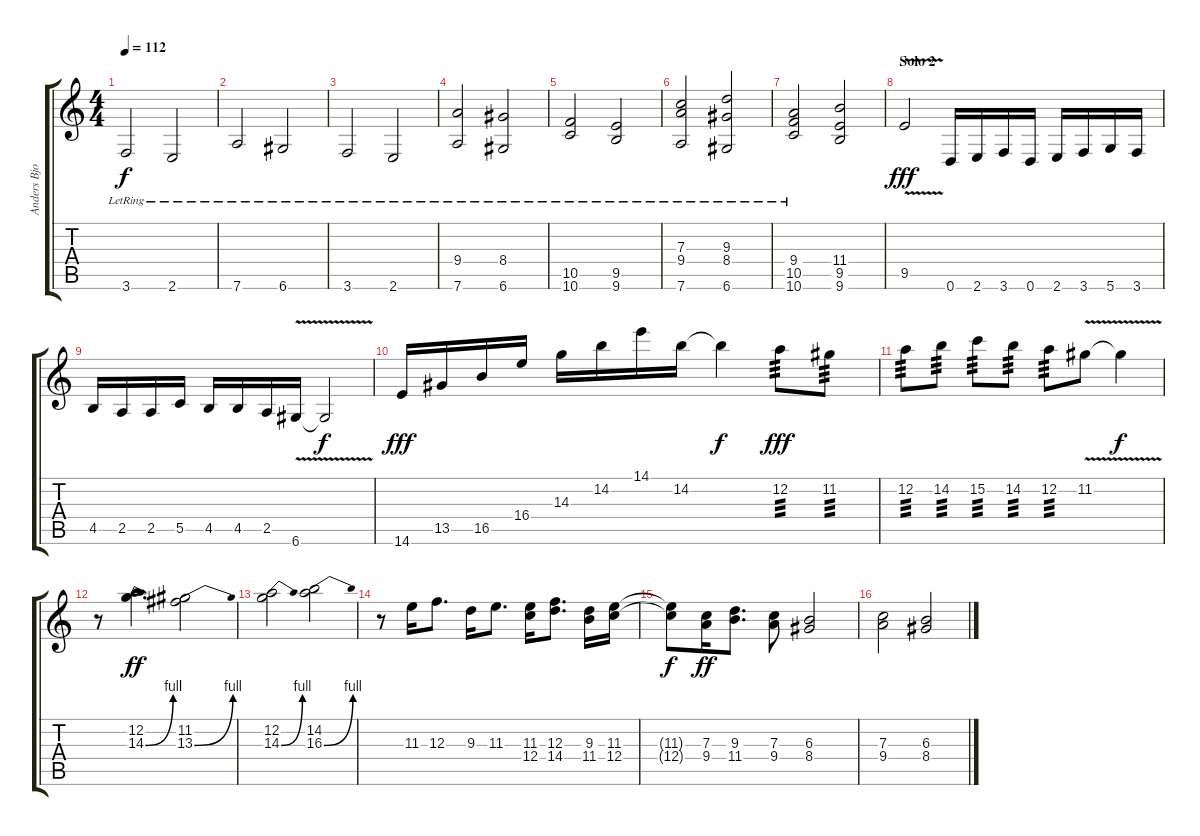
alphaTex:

\track ("Anders Bjorler" "Anders Bjo") {instrument distortionguitar}
\staff {score tabs}
\tuning (D4 A3 F3 C3 G2 D2) {hide}
\ts (4 4)
\tempo 112
\clef g2
\ks c
3.6{lr}.2{dy f} 2.6{lr}.2 |
7.6{lr}.2 6.6{lr}.2 |
3.6{lr}.2 2.6{lr}.2 |
(9.4 7.6{lr}).2 (8.4 6.6{lr}).2 |
(10.5 10.6{lr}).2 (9.5 9.6{lr}).2 |
(7.3 9.4 7.6{lr}).2 (9.3 8.4 6.6{lr}).2 |
(9.4 10.5 10.6{lr}).2 (11.4 9.5 9.6).2 |
\section ("" "Solo 2")
9.5{v}.2{dy fff} 0.6.16 2.6.16 3.6.16 0.6.16 2.6.16 3.6.16 5.6.16 3.6.16 |
4.5.16 2.5.16 2.5.16 5.5.16 4.5.16 4.5.16 2.5.16 6.6{v}.16 6.6{t}.2{dy f} |
14.6.16{dy fff} 13.5.16 16.5.16 16.4.16 14.3.16 14.2.16 14.1.16 14.2.16 14.2{t}.4{dy f} 12.2.8{tp 3 dy fff} 11.2.8{tp 3} |
12.2.8{tp 3} 14.2.8{tp 3} 15.2.8{tp 3} 14.2.8{tp 3} 12.2.8{tp 3} 11.2{v}.8 11.2{t}.4{dy f} |
r.8 (12.2 14.3{be (bend 0 0 60 4)}).4{d dy ff} (11.2 13.3{be (bend 0 0 60 4)}).2 |
(12.2 14.3{be (bend 0 0 60 4)}).2 (14.2 16.3{be (bend 0 0 60 4)}).2 |
r.8 11.3.16 12.3.8{d} 9.3.16 11.3.8{d} (11.3 12.4).16 (12.3 14.4).8{d} (9.3 11.4).16 (11.3 12.4).16 |
(11.3{t} 12.4{t}).8{dy f} (7.3 9.4).16{dy ff} (9.3 11.4).8{d} (7.3 9.4).8 (6.3 8.4).2 |
(7.3 9.4).2 (6.3 8.4).2
